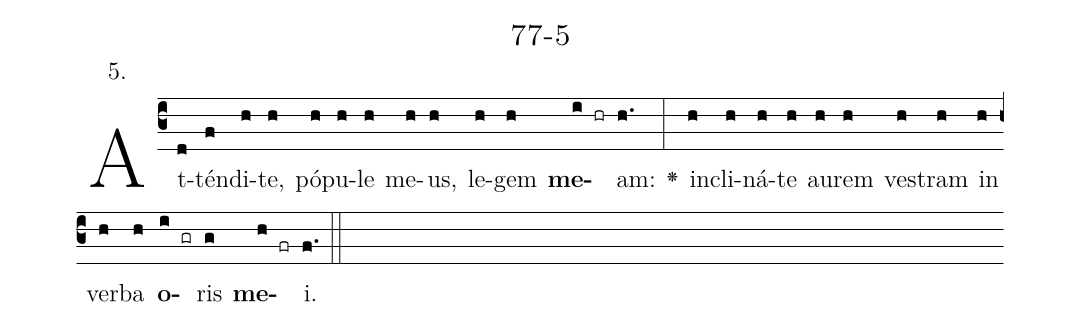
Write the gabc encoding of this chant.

name: 77-5;
annotation: 5.;
%%
(c3)At(d)tén(f)di(h)te,(h) pó(h)pu(h)le(h) me(h)us,(h) le(h)gem(h) <b>me</b>(i hr)am:(h.) <v>\greheightstar</v>(:) in(h)cli(h)ná(h)te(h) au(h)rem(h) ves(h)tram(h) in(h) ver(h)ba(h) <b>o</b>(i gr)ris(g) <b>me</b>(h fr)i.(f.) (::)


%E(h) u(h) o(i) u(g) a(h) e.(f.) (::)
